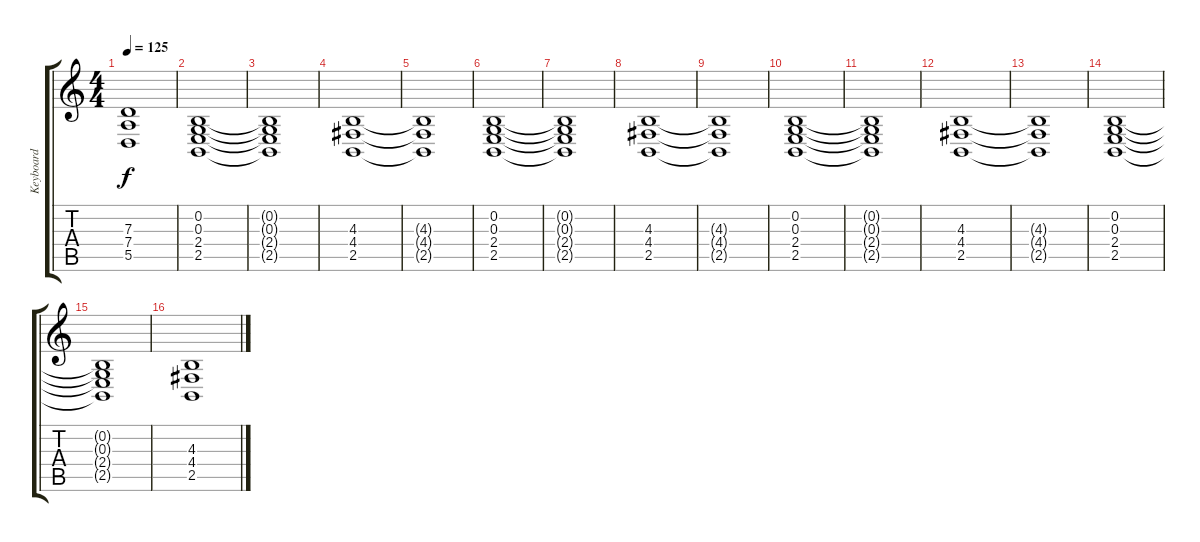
\track ("Keyboard" "Keyboard") {instrument synthstrings1}
\staff {score tabs}
\tuning (E4 B3 G3 D3 A2 E2) {hide}
\ts (4 4)
\tempo 125
\clef g2
\ks c
(7.3{t} 7.4{t} 5.5{t}).1{dy f} |
(0.2 0.3 2.4 2.5).1 |
(0.2{t} 0.3{t} 2.4{t} 2.5{t}).1 |
(4.3 4.4 2.5).1 |
(4.3{t} 4.4{t} 2.5{t}).1 |
(0.2 0.3 2.4 2.5).1 |
(0.2{t} 0.3{t} 2.4{t} 2.5{t}).1 |
(4.3 4.4 2.5).1 |
(4.3{t} 4.4{t} 2.5{t}).1 |
(0.2 0.3 2.4 2.5).1 |
(0.2{t} 0.3{t} 2.4{t} 2.5{t}).1 |
(4.3 4.4 2.5).1 |
(4.3{t} 4.4{t} 2.5{t}).1 |
(0.2 0.3 2.4 2.5).1 |
(0.2{t} 0.3{t} 2.4{t} 2.5{t}).1 |
(4.3 4.4 2.5).1
